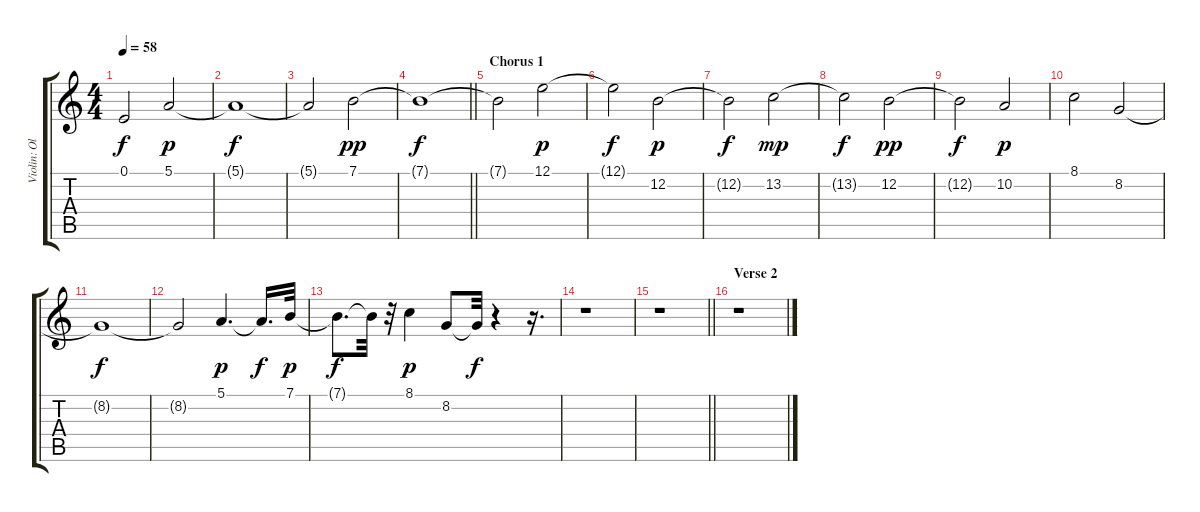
\track ("Violin: Olle Romeo" "Violin: Ol") {instrument violin}
\staff {score tabs}
\tuning (E4 B3 G3 D3 A2 E2) {hide}
\ts (4 4)
\tempo 58
\clef g2
\ks c
0.1{t}.2{dy f} 5.1.2{dy p} |
5.1{t}.1{dy f} |
5.1{t}.2 7.1.2{dy pp} |
\barLineRight lightlight
7.1{t}.1{dy f} |
\section ("" "Chorus 1")
7.1{t}.2 12.1.2{dy p} |
12.1{t}.2{dy f} 12.2.2{dy p} |
12.2{t}.2{dy f} 13.2.2{dy mp} |
13.2{t}.2{dy f} 12.2.2{dy pp} |
12.2{t}.2{dy f} 10.2.2{dy p} |
8.1.2 8.2.2 |
8.2{t}.1{dy f} |
8.2{t}.2 5.1.4{d dy p} 5.1{t}.16{d dy f} 7.1.32{dy p} |
7.1{t}.8{d dy f} 7.1{t}.32 r.32 8.1.4{dy p} 8.2.8 8.2{t}.32{dy f} r.4 r.16{d} |
r.1 |
\barLineRight lightlight
r.1 |
\section ("" "Verse 2")
r.1
